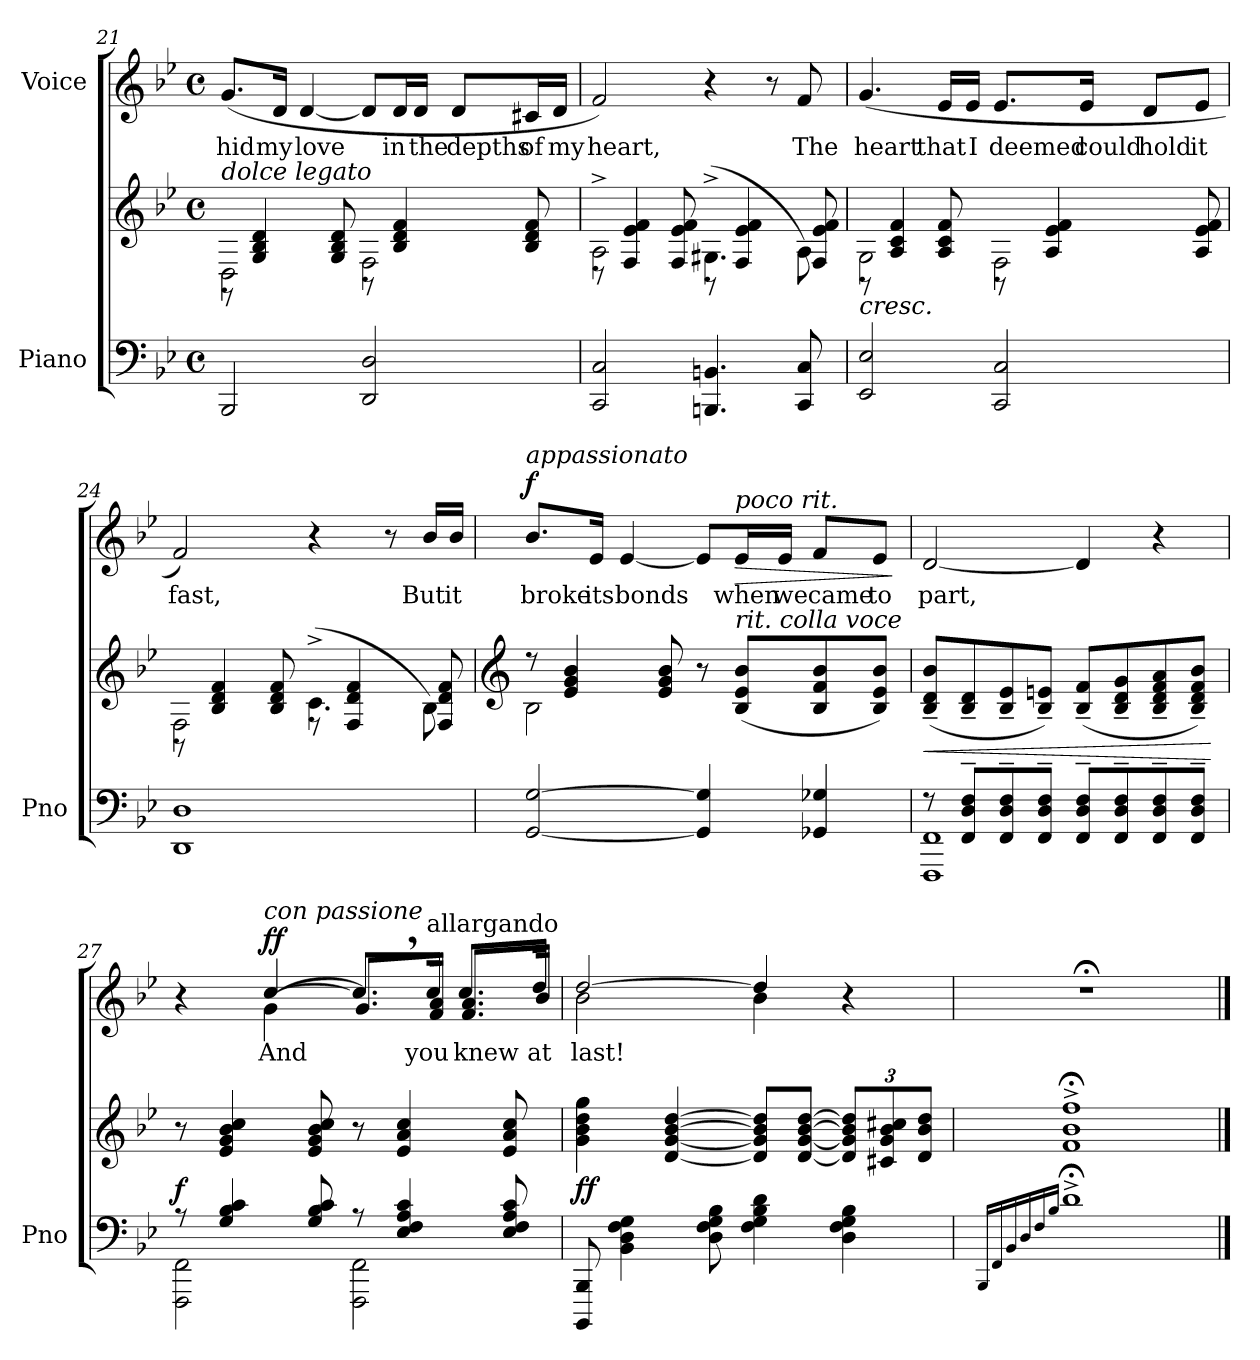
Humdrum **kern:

**kern	**kern	**dynam	**kern	**text	**dynam
*part2	*part2	*part2	*part1	*part1	*part1
*staff3	*staff2	*staff2/3	*staff1	*staff1	*staff1
*I"Piano	*	*	*I"Voice	*	*
*I'Pno	*	*	*	*	*
*clefF4	*clefG2	*	*clefG2	*	*
*k[b-e-]	*k[b-e-]	*	*k[b-e-]	*	*
*M4/4	*M4/4	*	*M4/4	*	*
*met(c)	*met(c)	*	*met(c)	*	*
=21	=21	=21	=21	=21	=21
*	*^	*	*	*	*
!	!LO:TX:i:t=dolce legato	!	!	!	!	!
2BBB-/	2D\	8r	.	(>8.g/L	hid	.
.	.	4G/ 4B-/ 4d/	.	.	.	.
.	.	.	.	16d/Jk	my	.
.	.	.	.	[4d/	love	.
.	.	8G/ 8B-/ 8d/	.	.	.	.
2DD/ 2D/	2F\	8r	.	8d/L]	.	.
.	.	4B-/ 4d/ 4f/	.	16d/L	in	.
.	.	.	.	16d/JJ	the	.
.	.	.	.	8d/L	depths	.
.	.	8B-/ 8d/ 8f/	.	16c#X/L	of	.
.	.	.	.	16d/JJ	my	.
=22	=22	=22	=22	=22	=22	=22
2CC/ 2C/	2A^\	8r	.	2f/)	heart,	.
.	.	4F/ 4e-/ 4f/	.	.	.	.
.	.	8F/ 8e-/ 8f/	.	.	.	.
4.BBBn/ 4.BBn/	(4.G#X^\	8r	.	4r	.	.
.	.	4F/ 4e-/ 4f/	.	.	.	.
.	.	.	.	8r	.	.
8CC/ 8C/	8A\)	8F/ 8e-/ 8f/	.	8f/	The	.
=23	=23	=23	=23	=23	=23	=23
!	!LO:TX:b:i:t=cresc.	!	!	!	!	!
2EE-/ 2E-/	2G\	8r	.	(>4.g/	heart	.
.	.	4A/ 4c/ 4f/	.	.	.	.
.	.	8A/ 8c/ 8f/	.	16e-/LL	that	.
.	.	.	.	16e-/JJ	I	.
2CC/ 2C/	2F\	8r	.	8.e-/L	deemed	.
.	.	4A/ 4e-/ 4f/	.	.	.	.
.	.	.	.	16e-/Jk	could	.
.	.	.	.	8d/L	hold	.
.	.	8A/ 8e-/ 8f/	.	8e-/J	it	.
=24	=24	=24	=24	=24	=24	=24
1DD 1D	2F\	8r	.	2f/)	fast,	.
.	.	4B-/ 4d/ 4f/	.	.	.	.
.	.	8B-/ 8d/ 8f/	.	.	.	.
.	(<4.c^\	8r	.	4r	.	.
.	.	4F/ 4d/ 4f/	.	.	.	.
.	.	.	.	8r	.	.
.	8B-\)	8F/ 8d/ 8f/	.	16b-/LL	But	.
.	.	.	.	16b-/JJ	it	.
=25	=25	=25	=25	=25	=25	=25
*	*clefG2	*	*	*	*	*
!	!	!	!	!LO:TX:i:t=appassionato	!	!
!	!	!	!	!	!	!LO:DY:a
[2GG/ [2G/	8r	2B-\	.	8.b-/L	broke	f
.	4e-/ 4g/ 4b-/	.	.	.	.	.
.	.	.	.	16e-/Jk	its	.
.	.	.	.	[4e-/	bonds	.
.	8e-/ 8g/ 8b-/	.	.	.	.	.
4GG/] 4G/]	8r	2ryy	.	8e-/L]	.	.
!	!	!	!	!LO:TX:i:t=poco rit.	!	!
!	!LO:TX:i:t=rit.  colla voce	!	!	!	!	!
!	!	!	!	!	!	!LO:HP:b
.	(>8B-/ 8e-/ 8b-/L	.	.	16e-/L	when	>
.	.	.	.	16e-/JJ	we	.
4GG-X/ 4G-X/	8B-/ 8f/ 8b-/	.	.	8f/L	came	.
.	8B-/ 8e-/ 8b-/J)	.	.	8e-/J	to	.
*	*v	*v	*	*	*	*
.	.	.	.	.	]
=26	=26	=26	=26	=26	=26
*^	*	*	*	*	*
!	!	!	!LO:HP:b	!	!	!
8r	1FFF 1FF	(8B-/~> 8d/~> 8b-/~>L	<	[2d/	part,	.
8FF/~ 8D/~ 8F/~L	.	8B-/~> 8d/~>	.	.	.	.
8FF/~ 8D/~ 8F/~	.	8B-/~> 8e-/~>	.	.	.	.
8FF/~ 8D/~ 8F/~J	.	8B-/~> 8en/~>J)	.	.	.	.
8FF/~ 8D/~ 8F/~L	.	(8B-/~> 8f/~>L	.	4d/]	.	.
8FF/~ 8D/~ 8F/~	.	8B-/~> 8d/~> 8g/~>	.	.	.	.
8FF/~ 8D/~ 8F/~	.	8B-/~> 8d/~> 8f/~> 8a/~>	.	4r	.	.
8FF/~ 8D/~ 8F/~J	.	8B-/~> 8d/~> 8f/~> 8b-/~>J)	.	.	.	.
*v	*v	*	*	*	*	*
.	.	[	.	.	.
=27	=27	=27	=27	=27	=27
*^	*	*	*^	*	*
!	!	!	!LO:DY:a=2	!	!	!	!
8r	2FFF\ 2FF\	8r	f	4r	4ryy	.	.
4G/ 4B-/ 4c/	.	4e-/ 4g/ 4b-/ 4cc/	.	.	.	.	.
!	!	!	!	!LO:TX:i:t=con passione	!	!	!
!	!	!	!	!	!	!	!LO:DY:a
.	.	.	.	[>4cc/	(4g\	And	ff
8G/ 8B-/ 8c/	.	8e-/ 8g/ 8b-/ 8cc/	.	.	.	.	.
8r	2FFF\ 2FF\	8r	.	8.cc,/L]	8.g/L)	.	.
4E-/ 4F/ 4A/ 4c/	.	4e-/ 4a/ 4cc/	.	.	.	.	.
!	!	!	!	!LO:TX:a:t=allargando	!	!	!
.	.	.	.	16cc/Jk	16f/ 16a/Jk	you	.
.	.	.	.	8.cc/L	8.f/ 8.a/L	knew	.
8E-/ 8F/ 8A/ 8c/	.	8e-/ 8a/ 8cc/	.	.	.	.	.
.	.	.	.	16dd/Jk	16b-/Jk	at	.
*v	*v	*	*	*	*	*	*
=28	=28	=28	=28	=28	=28	=28
!	!	!LO:DY:b	!	!	!	!
8BBBB-/ 8BBB-/	4g\ 4b-\ 4dd\ 4gg\	ff	[2dd/	2b-\	last!	.
4BB-\ 4D\ 4F\ 4G\	.	.	.	.	.	.
.	[4d/ [4g/ [4b-/ [4dd/	.	.	.	.	.
8D\ 8F\ 8G\ 8B-\	.	.	.	.	.	.
4F\ 4G\ 4B-\ 4d\	8d/] 8g/] 8b-/] 8dd/]L	.	4dd/]	4b-\	.	.
.	[8d/ [8g/ [8b-/ [8dd/J	.	.	.	.	.
*	*Xbrackettup	*	*	*	*	*
4D\ 4F\ 4G\ 4B-\	12d/] 12g/] 12b-/] 12dd/]L	.	4r	4ryy	.	.
.	12c#X/ 12g/ 12b-/ 12cc#X/	.	.	.	.	.
.	12d/ 12b-/ 12dd/J	.	.	.	.	.
*	*	*	*v	*v	*	*
=29	=29	=29	=29	=29	=29
16qBBB-/LL	.	.	.	.	.
16qFF/	.	.	.	.	.
16qBB-/	.	.	.	.	.
16qD/	.	.	.	.	.
16qF/	.	.	.	.	.
16qB-/JJ	.	.	.	.	.
1d;<^	1f;<^ 1b-;<^ 1ff;<^	.	1r;<	.	.
==	==	==	==	==	==
*-	*-	*-	*-	*-	*-
